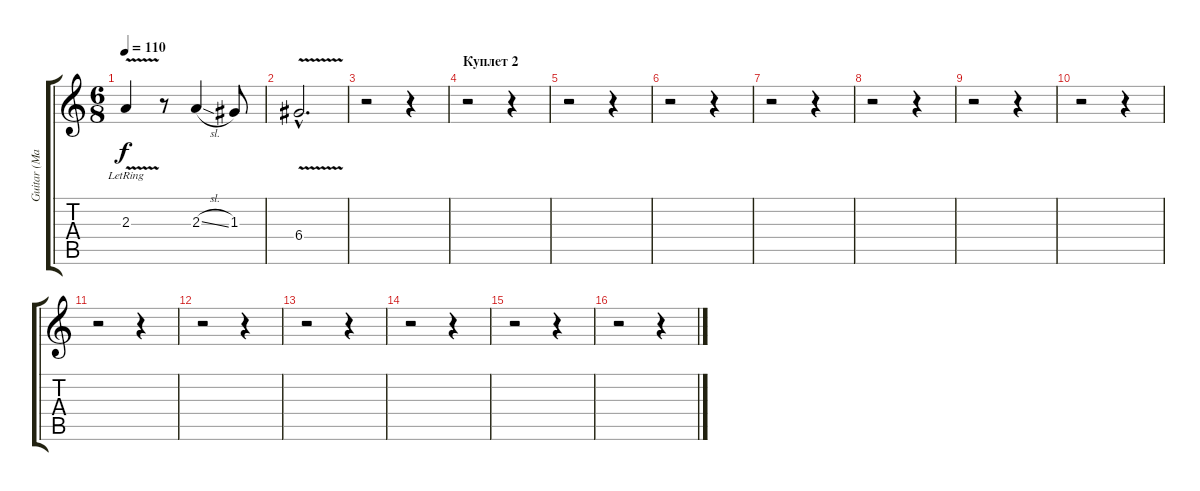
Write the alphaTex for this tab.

\track ("Guitar (Margulis)" "Guitar (Ma") {instrument overdrivenguitar}
\staff {score tabs}
\tuning (E4 B3 G3 D3 A2 E2) {hide}
\ts (6 8)
\tempo 110
\clef g2
\ks c
2.3{v lr}.4{dy f} r.8 2.3{sl}.4 1.3.8 |
6.4{v hac}.2{d} |
r.2 r.4 |
\section ("" "Куплет 2")
r.2 r.4 |
r.2 r.4 |
r.2 r.4 |
r.2 r.4 |
r.2 r.4 |
r.2 r.4 |
r.2 r.4 |
r.2 r.4 |
r.2 r.4 |
r.2 r.4 |
r.2 r.4 |
r.2 r.4 |
r.2 r.4
